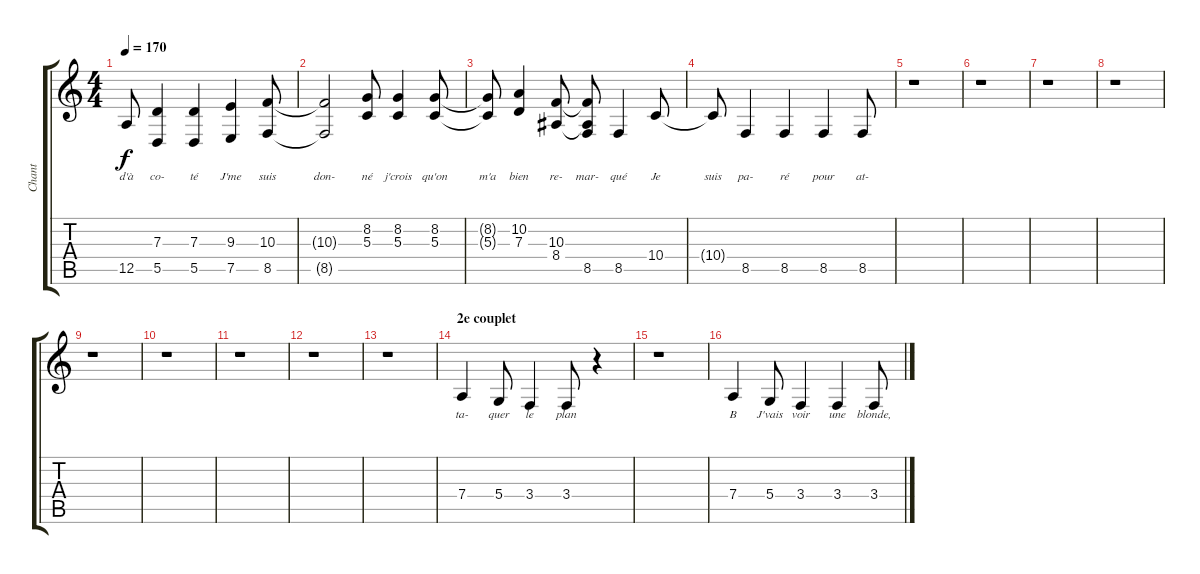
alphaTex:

\track ("Chant" "Chant") {instrument cello}
\staff {score tabs}
\tuning (E4 B3 G3 D3 A2 E2) {hide}
\ts (4 4)
\tempo 170
\clef g2
\ks c
12.5{t}.8{lyrics (0 "d'à") lyrics (1 "") lyrics (2 "") lyrics (3 "") lyrics (4 "") dy f} (7.3 5.5).4{lyrics (0 "co-") lyrics (1 "") lyrics (2 "") lyrics (3 "") lyrics (4 "")} (7.3 5.5).4{lyrics (0 "té") lyrics (1 "") lyrics (2 "") lyrics (3 "") lyrics (4 "")} (9.3 7.5).4{lyrics (0 "J'me") lyrics (1 "") lyrics (2 "") lyrics (3 "") lyrics (4 "")} (10.3 8.5).8{lyrics (0 "suis") lyrics (1 "") lyrics (2 "") lyrics (3 "") lyrics (4 "")} |
(10.3{t} 8.5{t}).2{lyrics (0 "don-") lyrics (1 "") lyrics (2 "") lyrics (3 "") lyrics (4 "")} (8.2 5.3).8{lyrics (0 "né") lyrics (1 "") lyrics (2 "") lyrics (3 "") lyrics (4 "")} (8.2 5.3).4{lyrics (0 "j'crois") lyrics (1 "") lyrics (2 "") lyrics (3 "") lyrics (4 "")} (8.2 5.3).8{lyrics (0 "qu'on") lyrics (1 "") lyrics (2 "") lyrics (3 "") lyrics (4 "")} |
(8.2{t} 5.3{t}).8{lyrics (0 "m'a") lyrics (1 "") lyrics (2 "") lyrics (3 "") lyrics (4 "")} (10.2 7.3).4{lyrics (0 "bien") lyrics (1 "") lyrics (2 "") lyrics (3 "") lyrics (4 "")} (10.3 8.4).8{lyrics (0 "re-") lyrics (1 "") lyrics (2 "") lyrics (3 "") lyrics (4 "")} (10.3{t} 8.4{t} 8.5).8{lyrics (0 "mar-") lyrics (1 "") lyrics (2 "") lyrics (3 "") lyrics (4 "")} 8.5.4{lyrics (0 "qué") lyrics (1 "") lyrics (2 "") lyrics (3 "") lyrics (4 "")} 10.4.8{lyrics (0 "Je") lyrics (1 "") lyrics (2 "") lyrics (3 "") lyrics (4 "")} |
10.4{t}.8{lyrics (0 "suis") lyrics (1 "") lyrics (2 "") lyrics (3 "") lyrics (4 "")} 8.5.4{lyrics (0 "pa-") lyrics (1 "") lyrics (2 "") lyrics (3 "") lyrics (4 "")} 8.5.4{lyrics (0 "ré") lyrics (1 "") lyrics (2 "") lyrics (3 "") lyrics (4 "")} 8.5.4{lyrics (0 "pour") lyrics (1 "") lyrics (2 "") lyrics (3 "") lyrics (4 "")} 8.5.8{lyrics (0 "at-") lyrics (1 "") lyrics (2 "") lyrics (3 "") lyrics (4 "")} |
r.1 |
r.1 |
r.1 |
r.1 |
r.1 |
r.1 |
r.1 |
r.1 |
r.1 |
\section ("" "2e couplet")
7.4.4{lyrics (0 "ta-") lyrics (1 "") lyrics (2 "") lyrics (3 "") lyrics (4 "")} 5.4.8{lyrics (0 "quer") lyrics (1 "") lyrics (2 "") lyrics (3 "") lyrics (4 "")} 3.4.4{lyrics (0 "le") lyrics (1 "") lyrics (2 "") lyrics (3 "") lyrics (4 "")} 3.4.8{lyrics (0 "plan") lyrics (1 "") lyrics (2 "") lyrics (3 "") lyrics (4 "")} r.4 |
r.1 |
7.4.4{lyrics (0 "B") lyrics (1 "") lyrics (2 "") lyrics (3 "") lyrics (4 "")} 5.4.8{lyrics (0 "J'vais") lyrics (1 "") lyrics (2 "") lyrics (3 "") lyrics (4 "")} 3.4.4{lyrics (0 "voir") lyrics (1 "") lyrics (2 "") lyrics (3 "") lyrics (4 "")} 3.4.4{lyrics (0 "une") lyrics (1 "") lyrics (2 "") lyrics (3 "") lyrics (4 "")} 3.4.8{lyrics (0 "blonde,") lyrics (1 "") lyrics (2 "") lyrics (3 "") lyrics (4 "")}
